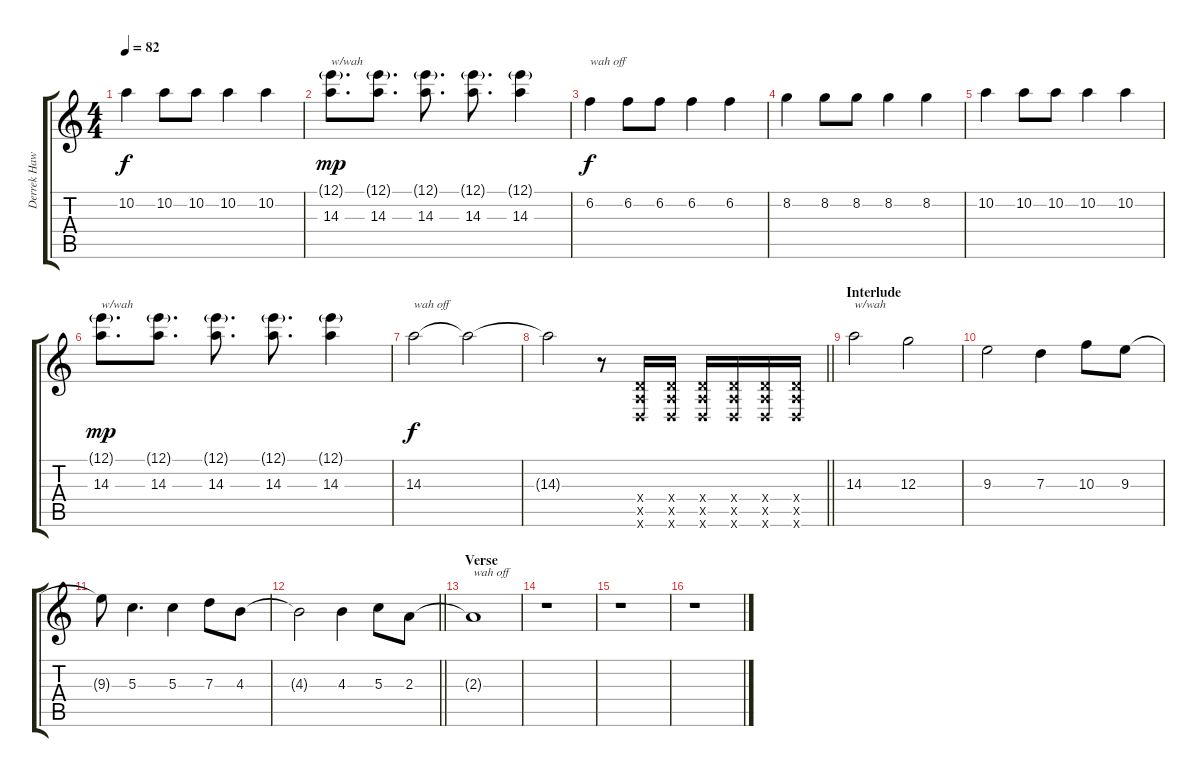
\track ("Derrek Hawkins (Lead Guitar)" "Derrek Haw") {instrument overdrivenguitar}
\staff {score tabs}
\tuning (E4 B3 G3 D3 A2 D2) {hide}
\ts (4 4)
\tempo 82
\clef g2
\ks c
10.2.4{dy f} 10.2.8 10.2.8 10.2.4 10.2.4 |
(12.1{g} 14.3).8{d txt "w/wah" dy mp volume 13 instrument overdrivenguitar} (12.1{g} 14.3).8{d} (12.1{g} 14.3).8{d} (12.1{g} 14.3).8{d} (12.1{g} 14.3).4 |
6.2.4{txt "wah off" dy f volume 10} 6.2.8 6.2.8 6.2.4 6.2.4 |
8.2.4 8.2.8 8.2.8 8.2.4 8.2.4 |
10.2.4 10.2.8 10.2.8 10.2.4 10.2.4 |
(12.1{g} 14.3).8{d txt "w/wah" dy mp volume 13 instrument overdrivenguitar} (12.1{g} 14.3).8{d} (12.1{g} 14.3).8{d} (12.1{g} 14.3).8{d} (12.1{g} 14.3).4 |
14.3.2{txt "wah off" dy f} 14.3{t}.2{volume 0} |
\barLineRight lightlight
14.3{t}.2 r.8 (0.4{x} 0.5{x} 0.6{x}).16{volume 13 instrument overdrivenguitar} (0.4{x} 0.5{x} 0.6{x}).16 (0.4{x} 0.5{x} 0.6{x}).16 (0.4{x} 0.5{x} 0.6{x}).16 (0.4{x} 0.5{x} 0.6{x}).16 (0.4{x} 0.5{x} 0.6{x}).16 |
\section ("" "Interlude")
14.3.2{txt "w/wah" volume 15} 12.3.2 |
9.3.2 7.3.4 10.3.8 9.3.8 |
9.3{t}.8 5.3.4{d} 5.3.4 7.3.8 4.3.8 |
\barLineRight lightlight
4.3{t}.2 4.3.4 5.3.8 2.3.8 |
\section ("" "Verse")
2.3{t}.1{txt "wah off" volume 0} |
r.1 |
r.1 |
r.1
